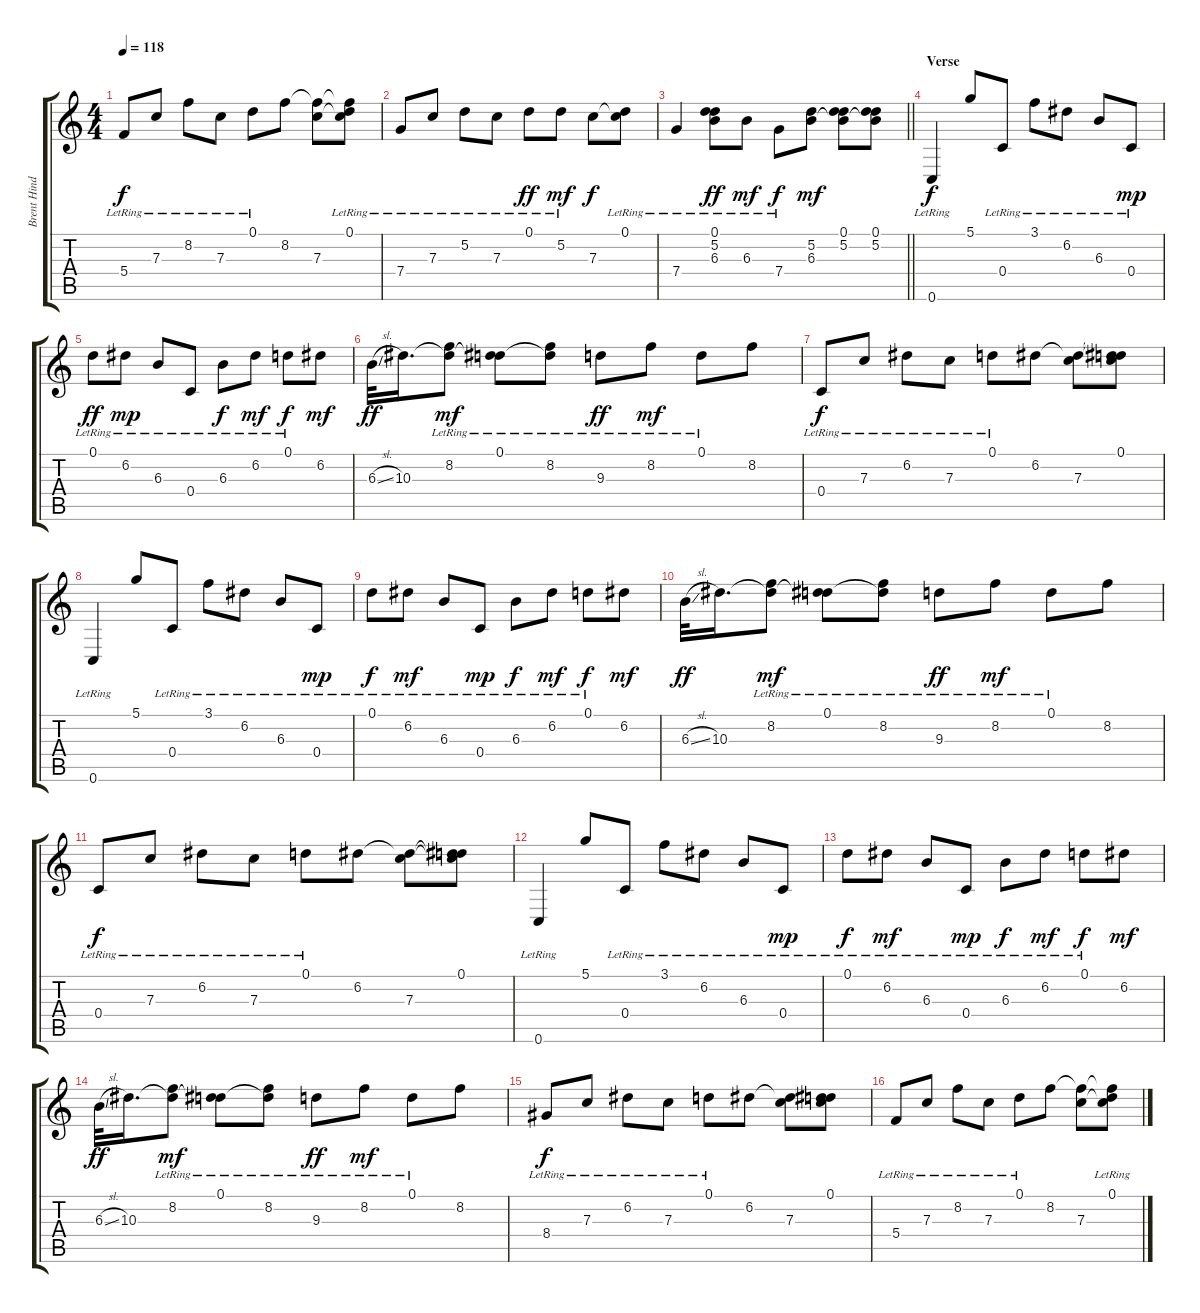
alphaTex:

\track ("Brent Hinds - Guitar (Rhythm)" "Brent Hind") {instrument electricguitarclean}
\staff {score tabs}
\tuning (D4 A3 F3 C3 G2 C2) {hide}
\ts (4 4)
\tempo 118
\clef g2
\ks c
5.4{lr}.8{dy f} 7.3{lr}.8 8.2{lr}.8 7.3{lr}.8 0.1{lr}.8 8.2.8 (8.2{t} 7.3).8 (0.1{lr} 8.2{t} 7.3{t}).8 |
7.4{lr}.8 7.3{lr}.8 5.2{lr}.8 7.3{lr}.8 0.1{lr}.8{dy ff} 5.2{lr}.8{dy mf} 7.3.8{dy f} (0.1{lr} 7.3{t}).8 |
\barLineRight lightlight
7.4{lr}.4 (0.1{lr} 5.2{lr} 6.3).8{dy ff} 6.3{lr}.8{dy mf} 7.4{lr}.8{dy f} (5.2 6.3).8{dy mf} (0.1 5.2 6.3{t}).8 (0.1 5.2 6.3{t}).8 |
\section ("" "Verse")
0.6{lr}.4{dy f} 5.1.8 0.4{lr}.8 3.1{lr}.8 6.2{lr}.8 6.3{lr}.8 0.4{lr}.8{dy mp} |
0.1{lr}.8{dy ff} 6.2{lr}.8{dy mp} 6.3{lr}.8 0.4{lr}.8 6.3{lr}.8{dy f} 6.2{lr}.8{dy mf} 0.1{lr}.8{dy f} 6.2.8{dy mf} |
6.3{sl}.32{dy ff} 10.3.16{d} (8.2{lr} 10.3{t}).8{dy mf} (0.1{lr} 10.3{t}).8 (8.2{lr} 10.3{t}).8 9.3{lr}.8{dy ff} 8.2{lr}.8{dy mf} 0.1{lr}.8 8.2.8 |
0.4{lr}.8{dy f} 7.3{lr}.8 6.2{lr}.8 7.3{lr}.8 0.1{lr}.8 6.2.8 (6.2{t} 7.3).8 (0.1 6.2{t} 7.3{t}).8 |
0.6{lr}.4 5.1.8 0.4{lr}.8 3.1{lr}.8 6.2{lr}.8 6.3{lr}.8 0.4{lr}.8{dy mp} |
0.1{lr}.8{dy f} 6.2{lr}.8{dy mf} 6.3{lr}.8 0.4{lr}.8{dy mp} 6.3{lr}.8{dy f} 6.2{lr}.8{dy mf} 0.1{lr}.8{dy f} 6.2.8{dy mf} |
6.3{sl}.32{dy ff} 10.3.16{d} (8.2{lr} 10.3{t}).8{dy mf} (0.1{lr} 10.3{t}).8 (8.2{lr} 10.3{t}).8 9.3{lr}.8{dy ff} 8.2{lr}.8{dy mf} 0.1{lr}.8 8.2.8 |
0.4{lr}.8{dy f} 7.3{lr}.8 6.2{lr}.8 7.3{lr}.8 0.1{lr}.8 6.2.8 (6.2{t} 7.3).8 (0.1 6.2{t} 7.3{t}).8 |
0.6{lr}.4 5.1.8 0.4{lr}.8 3.1{lr}.8 6.2{lr}.8 6.3{lr}.8 0.4{lr}.8{dy mp} |
0.1{lr}.8{dy f} 6.2{lr}.8{dy mf} 6.3{lr}.8 0.4{lr}.8{dy mp} 6.3{lr}.8{dy f} 6.2{lr}.8{dy mf} 0.1{lr}.8{dy f} 6.2.8{dy mf} |
6.3{sl}.32{dy ff} 10.3.16{d} (8.2{lr} 10.3{t}).8{dy mf} (0.1{lr} 10.3{t}).8 (8.2{lr} 10.3{t}).8 9.3{lr}.8{dy ff} 8.2{lr}.8{dy mf} 0.1{lr}.8 8.2.8 |
8.4{lr}.8{dy f} 7.3{lr}.8 6.2{lr}.8 7.3{lr}.8 0.1{lr}.8 6.2.8 (6.2{t} 7.3).8 (0.1 6.2{t} 7.3{t}).8 |
5.4{lr}.8 7.3{lr}.8 8.2{lr}.8 7.3{lr}.8 0.1{lr}.8 8.2.8 (8.2{t} 7.3).8 (0.1{lr} 8.2{t} 7.3{t}).8
